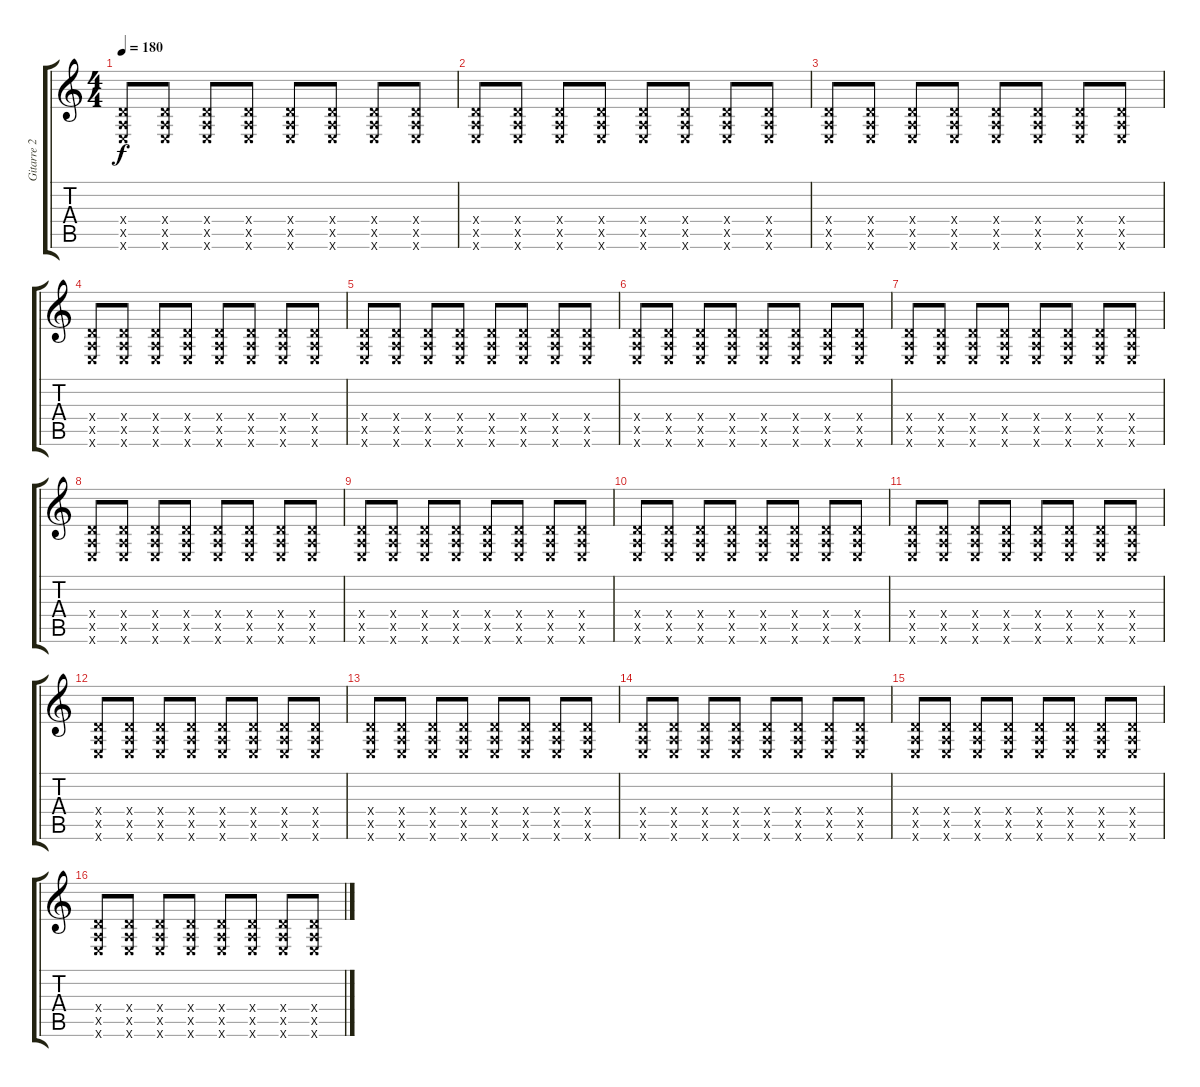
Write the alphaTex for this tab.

\track ("Gitarre 2" "Gitarre 2") {instrument distortionguitar}
\staff {score tabs}
\tuning (E4 B3 G3 D3 A2 E2) {hide}
\ts (4 4)
\tempo 180
\clef g2
\ks c
(0.4{x} 0.5{x} 0.6{x}).8{dy f instrument distortionguitar} (0.4{x} 0.5{x} 0.6{x}).8 (0.4{x} 0.5{x} 0.6{x}).8 (0.4{x} 0.5{x} 0.6{x}).8 (0.4{x} 0.5{x} 0.6{x}).8 (0.4{x} 0.5{x} 0.6{x}).8 (0.4{x} 0.5{x} 0.6{x}).8 (0.4{x} 0.5{x} 0.6{x}).8 |
(0.4{x} 0.5{x} 0.6{x}).8 (0.4{x} 0.5{x} 0.6{x}).8 (0.4{x} 0.5{x} 0.6{x}).8 (0.4{x} 0.5{x} 0.6{x}).8 (0.4{x} 0.5{x} 0.6{x}).8 (0.4{x} 0.5{x} 0.6{x}).8 (0.4{x} 0.5{x} 0.6{x}).8 (0.4{x} 0.5{x} 0.6{x}).8 |
(0.4{x} 0.5{x} 0.6{x}).8 (0.4{x} 0.5{x} 0.6{x}).8 (0.4{x} 0.5{x} 0.6{x}).8 (0.4{x} 0.5{x} 0.6{x}).8 (0.4{x} 0.5{x} 0.6{x}).8 (0.4{x} 0.5{x} 0.6{x}).8 (0.4{x} 0.5{x} 0.6{x}).8 (0.4{x} 0.5{x} 0.6{x}).8 |
(0.4{x} 0.5{x} 0.6{x}).8 (0.4{x} 0.5{x} 0.6{x}).8 (0.4{x} 0.5{x} 0.6{x}).8 (0.4{x} 0.5{x} 0.6{x}).8 (0.4{x} 0.5{x} 0.6{x}).8 (0.4{x} 0.5{x} 0.6{x}).8 (0.4{x} 0.5{x} 0.6{x}).8 (0.4{x} 0.5{x} 0.6{x}).8 |
(0.4{x} 0.5{x} 0.6{x}).8 (0.4{x} 0.5{x} 0.6{x}).8 (0.4{x} 0.5{x} 0.6{x}).8 (0.4{x} 0.5{x} 0.6{x}).8 (0.4{x} 0.5{x} 0.6{x}).8 (0.4{x} 0.5{x} 0.6{x}).8 (0.4{x} 0.5{x} 0.6{x}).8 (0.4{x} 0.5{x} 0.6{x}).8 |
(0.4{x} 0.5{x} 0.6{x}).8 (0.4{x} 0.5{x} 0.6{x}).8 (0.4{x} 0.5{x} 0.6{x}).8 (0.4{x} 0.5{x} 0.6{x}).8 (0.4{x} 0.5{x} 0.6{x}).8 (0.4{x} 0.5{x} 0.6{x}).8 (0.4{x} 0.5{x} 0.6{x}).8 (0.4{x} 0.5{x} 0.6{x}).8 |
(0.4{x} 0.5{x} 0.6{x}).8 (0.4{x} 0.5{x} 0.6{x}).8 (0.4{x} 0.5{x} 0.6{x}).8 (0.4{x} 0.5{x} 0.6{x}).8 (0.4{x} 0.5{x} 0.6{x}).8 (0.4{x} 0.5{x} 0.6{x}).8 (0.4{x} 0.5{x} 0.6{x}).8 (0.4{x} 0.5{x} 0.6{x}).8 |
(0.4{x} 0.5{x} 0.6{x}).8 (0.4{x} 0.5{x} 0.6{x}).8 (0.4{x} 0.5{x} 0.6{x}).8 (0.4{x} 0.5{x} 0.6{x}).8 (0.4{x} 0.5{x} 0.6{x}).8 (0.4{x} 0.5{x} 0.6{x}).8 (0.4{x} 0.5{x} 0.6{x}).8 (0.4{x} 0.5{x} 0.6{x}).8 |
(0.4{x} 0.5{x} 0.6{x}).8 (0.4{x} 0.5{x} 0.6{x}).8 (0.4{x} 0.5{x} 0.6{x}).8 (0.4{x} 0.5{x} 0.6{x}).8 (0.4{x} 0.5{x} 0.6{x}).8 (0.4{x} 0.5{x} 0.6{x}).8 (0.4{x} 0.5{x} 0.6{x}).8 (0.4{x} 0.5{x} 0.6{x}).8 |
(0.4{x} 0.5{x} 0.6{x}).8 (0.4{x} 0.5{x} 0.6{x}).8 (0.4{x} 0.5{x} 0.6{x}).8 (0.4{x} 0.5{x} 0.6{x}).8 (0.4{x} 0.5{x} 0.6{x}).8 (0.4{x} 0.5{x} 0.6{x}).8 (0.4{x} 0.5{x} 0.6{x}).8 (0.4{x} 0.5{x} 0.6{x}).8 |
(0.4{x} 0.5{x} 0.6{x}).8 (0.4{x} 0.5{x} 0.6{x}).8 (0.4{x} 0.5{x} 0.6{x}).8 (0.4{x} 0.5{x} 0.6{x}).8 (0.4{x} 0.5{x} 0.6{x}).8 (0.4{x} 0.5{x} 0.6{x}).8 (0.4{x} 0.5{x} 0.6{x}).8 (0.4{x} 0.5{x} 0.6{x}).8 |
(0.4{x} 0.5{x} 0.6{x}).8 (0.4{x} 0.5{x} 0.6{x}).8 (0.4{x} 0.5{x} 0.6{x}).8 (0.4{x} 0.5{x} 0.6{x}).8 (0.4{x} 0.5{x} 0.6{x}).8 (0.4{x} 0.5{x} 0.6{x}).8 (0.4{x} 0.5{x} 0.6{x}).8 (0.4{x} 0.5{x} 0.6{x}).8 |
(0.4{x} 0.5{x} 0.6{x}).8 (0.4{x} 0.5{x} 0.6{x}).8 (0.4{x} 0.5{x} 0.6{x}).8 (0.4{x} 0.5{x} 0.6{x}).8 (0.4{x} 0.5{x} 0.6{x}).8 (0.4{x} 0.5{x} 0.6{x}).8 (0.4{x} 0.5{x} 0.6{x}).8 (0.4{x} 0.5{x} 0.6{x}).8 |
(0.4{x} 0.5{x} 0.6{x}).8 (0.4{x} 0.5{x} 0.6{x}).8 (0.4{x} 0.5{x} 0.6{x}).8 (0.4{x} 0.5{x} 0.6{x}).8 (0.4{x} 0.5{x} 0.6{x}).8 (0.4{x} 0.5{x} 0.6{x}).8 (0.4{x} 0.5{x} 0.6{x}).8 (0.4{x} 0.5{x} 0.6{x}).8 |
(0.4{x} 0.5{x} 0.6{x}).8 (0.4{x} 0.5{x} 0.6{x}).8 (0.4{x} 0.5{x} 0.6{x}).8 (0.4{x} 0.5{x} 0.6{x}).8 (0.4{x} 0.5{x} 0.6{x}).8 (0.4{x} 0.5{x} 0.6{x}).8 (0.4{x} 0.5{x} 0.6{x}).8 (0.4{x} 0.5{x} 0.6{x}).8 |
(0.4{x} 0.5{x} 0.6{x}).8 (0.4{x} 0.5{x} 0.6{x}).8 (0.4{x} 0.5{x} 0.6{x}).8 (0.4{x} 0.5{x} 0.6{x}).8 (0.4{x} 0.5{x} 0.6{x}).8 (0.4{x} 0.5{x} 0.6{x}).8 (0.4{x} 0.5{x} 0.6{x}).8 (0.4{x} 0.5{x} 0.6{x}).8
